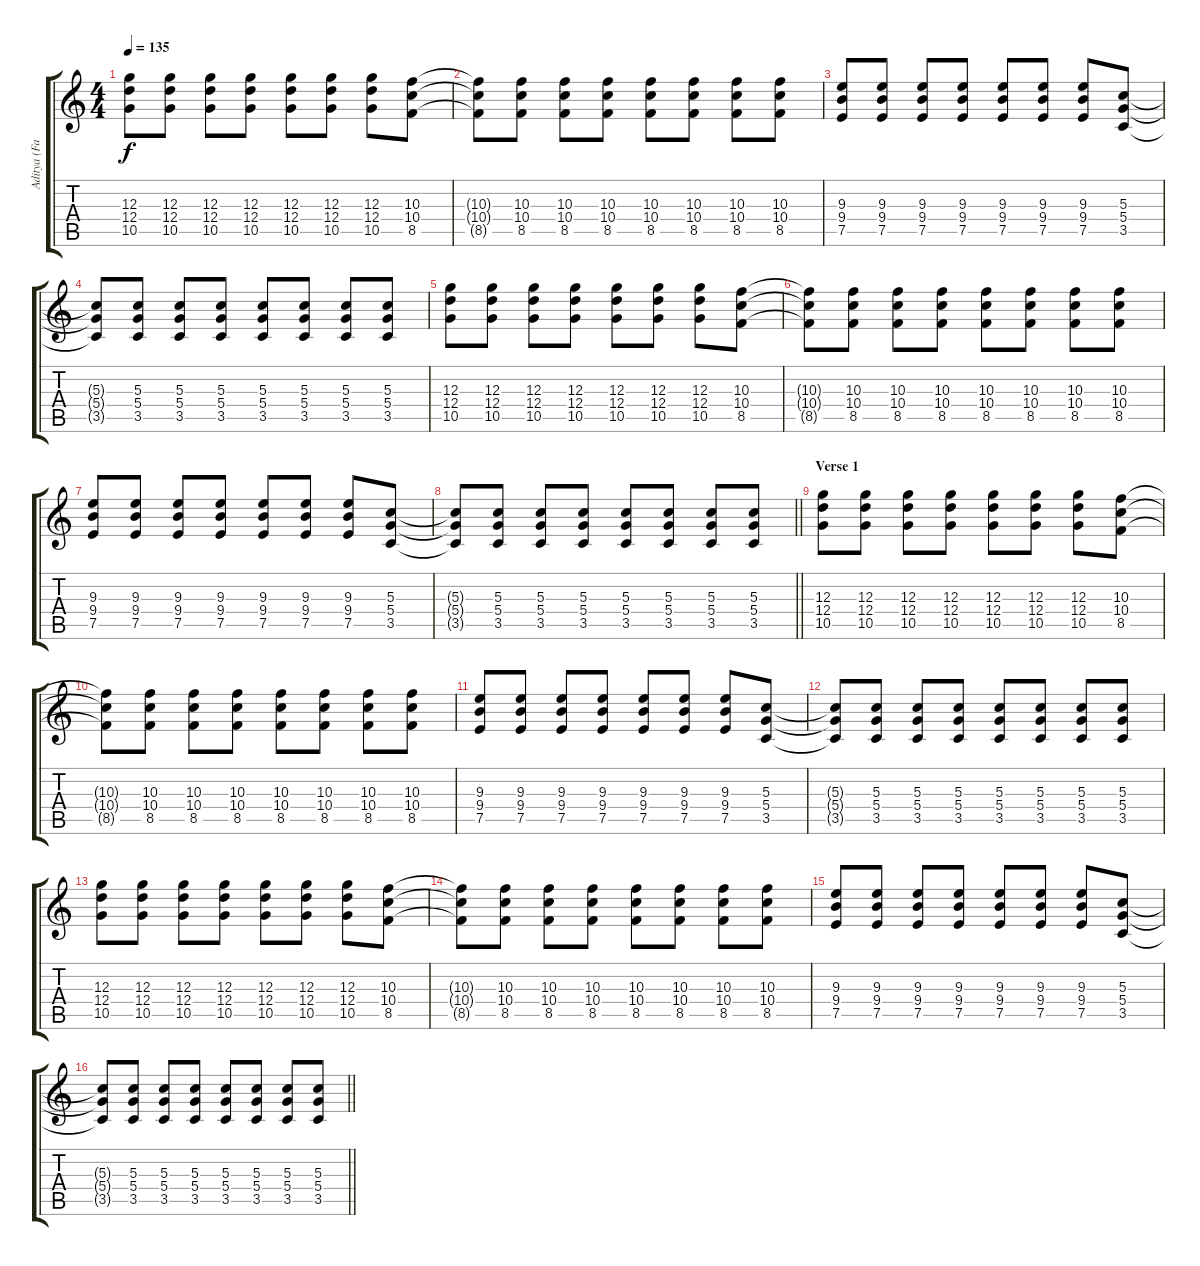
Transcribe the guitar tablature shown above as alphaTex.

\track ("Aditya (Farhan Akhtar)" "Aditya (Fa") {instrument distortionguitar}
\staff {score tabs}
\tuning (E4 B3 G3 D3 A2 E2) {hide}
\ts (4 4)
\tempo 135
\clef g2
\ks c
(12.3 12.4 10.5).8{dy f} (12.3 12.4 10.5).8 (12.3 12.4 10.5).8 (12.3 12.4 10.5).8 (12.3 12.4 10.5).8 (12.3 12.4 10.5).8 (12.3 12.4 10.5).8 (10.3 10.4 8.5).8 |
(10.3{t} 10.4{t} 8.5{t}).8 (10.3 10.4 8.5).8 (10.3 10.4 8.5).8 (10.3 10.4 8.5).8 (10.3 10.4 8.5).8 (10.3 10.4 8.5).8 (10.3 10.4 8.5).8 (10.3 10.4 8.5).8 |
(9.3 9.4 7.5).8 (9.3 9.4 7.5).8 (9.3 9.4 7.5).8 (9.3 9.4 7.5).8 (9.3 9.4 7.5).8 (9.3 9.4 7.5).8 (9.3 9.4 7.5).8 (5.3 5.4 3.5).8 |
(5.3{t} 5.4{t} 3.5{t}).8 (5.3 5.4 3.5).8 (5.3 5.4 3.5).8 (5.3 5.4 3.5).8 (5.3 5.4 3.5).8 (5.3 5.4 3.5).8 (5.3 5.4 3.5).8 (5.3 5.4 3.5).8 |
(12.3 12.4 10.5).8 (12.3 12.4 10.5).8 (12.3 12.4 10.5).8 (12.3 12.4 10.5).8 (12.3 12.4 10.5).8 (12.3 12.4 10.5).8 (12.3 12.4 10.5).8 (10.3 10.4 8.5).8 |
(10.3{t} 10.4{t} 8.5{t}).8 (10.3 10.4 8.5).8 (10.3 10.4 8.5).8 (10.3 10.4 8.5).8 (10.3 10.4 8.5).8 (10.3 10.4 8.5).8 (10.3 10.4 8.5).8 (10.3 10.4 8.5).8 |
(9.3 9.4 7.5).8 (9.3 9.4 7.5).8 (9.3 9.4 7.5).8 (9.3 9.4 7.5).8 (9.3 9.4 7.5).8 (9.3 9.4 7.5).8 (9.3 9.4 7.5).8 (5.3 5.4 3.5).8 |
\barLineRight lightlight
(5.3{t} 5.4{t} 3.5{t}).8 (5.3 5.4 3.5).8 (5.3 5.4 3.5).8 (5.3 5.4 3.5).8 (5.3 5.4 3.5).8 (5.3 5.4 3.5).8 (5.3 5.4 3.5).8 (5.3 5.4 3.5).8 |
\section ("" "Verse 1")
(12.3 12.4 10.5).8 (12.3 12.4 10.5).8 (12.3 12.4 10.5).8 (12.3 12.4 10.5).8 (12.3 12.4 10.5).8 (12.3 12.4 10.5).8 (12.3 12.4 10.5).8 (10.3 10.4 8.5).8 |
(10.3{t} 10.4{t} 8.5{t}).8 (10.3 10.4 8.5).8 (10.3 10.4 8.5).8 (10.3 10.4 8.5).8 (10.3 10.4 8.5).8 (10.3 10.4 8.5).8 (10.3 10.4 8.5).8 (10.3 10.4 8.5).8 |
(9.3 9.4 7.5).8 (9.3 9.4 7.5).8 (9.3 9.4 7.5).8 (9.3 9.4 7.5).8 (9.3 9.4 7.5).8 (9.3 9.4 7.5).8 (9.3 9.4 7.5).8 (5.3 5.4 3.5).8 |
(5.3{t} 5.4{t} 3.5{t}).8 (5.3 5.4 3.5).8 (5.3 5.4 3.5).8 (5.3 5.4 3.5).8 (5.3 5.4 3.5).8 (5.3 5.4 3.5).8 (5.3 5.4 3.5).8 (5.3 5.4 3.5).8 |
(12.3 12.4 10.5).8 (12.3 12.4 10.5).8 (12.3 12.4 10.5).8 (12.3 12.4 10.5).8 (12.3 12.4 10.5).8 (12.3 12.4 10.5).8 (12.3 12.4 10.5).8 (10.3 10.4 8.5).8 |
(10.3{t} 10.4{t} 8.5{t}).8 (10.3 10.4 8.5).8 (10.3 10.4 8.5).8 (10.3 10.4 8.5).8 (10.3 10.4 8.5).8 (10.3 10.4 8.5).8 (10.3 10.4 8.5).8 (10.3 10.4 8.5).8 |
(9.3 9.4 7.5).8 (9.3 9.4 7.5).8 (9.3 9.4 7.5).8 (9.3 9.4 7.5).8 (9.3 9.4 7.5).8 (9.3 9.4 7.5).8 (9.3 9.4 7.5).8 (5.3 5.4 3.5).8 |
\barLineRight lightlight
(5.3{t} 5.4{t} 3.5{t}).8 (5.3 5.4 3.5).8 (5.3 5.4 3.5).8 (5.3 5.4 3.5).8 (5.3 5.4 3.5).8 (5.3 5.4 3.5).8 (5.3 5.4 3.5).8 (5.3 5.4 3.5).8
